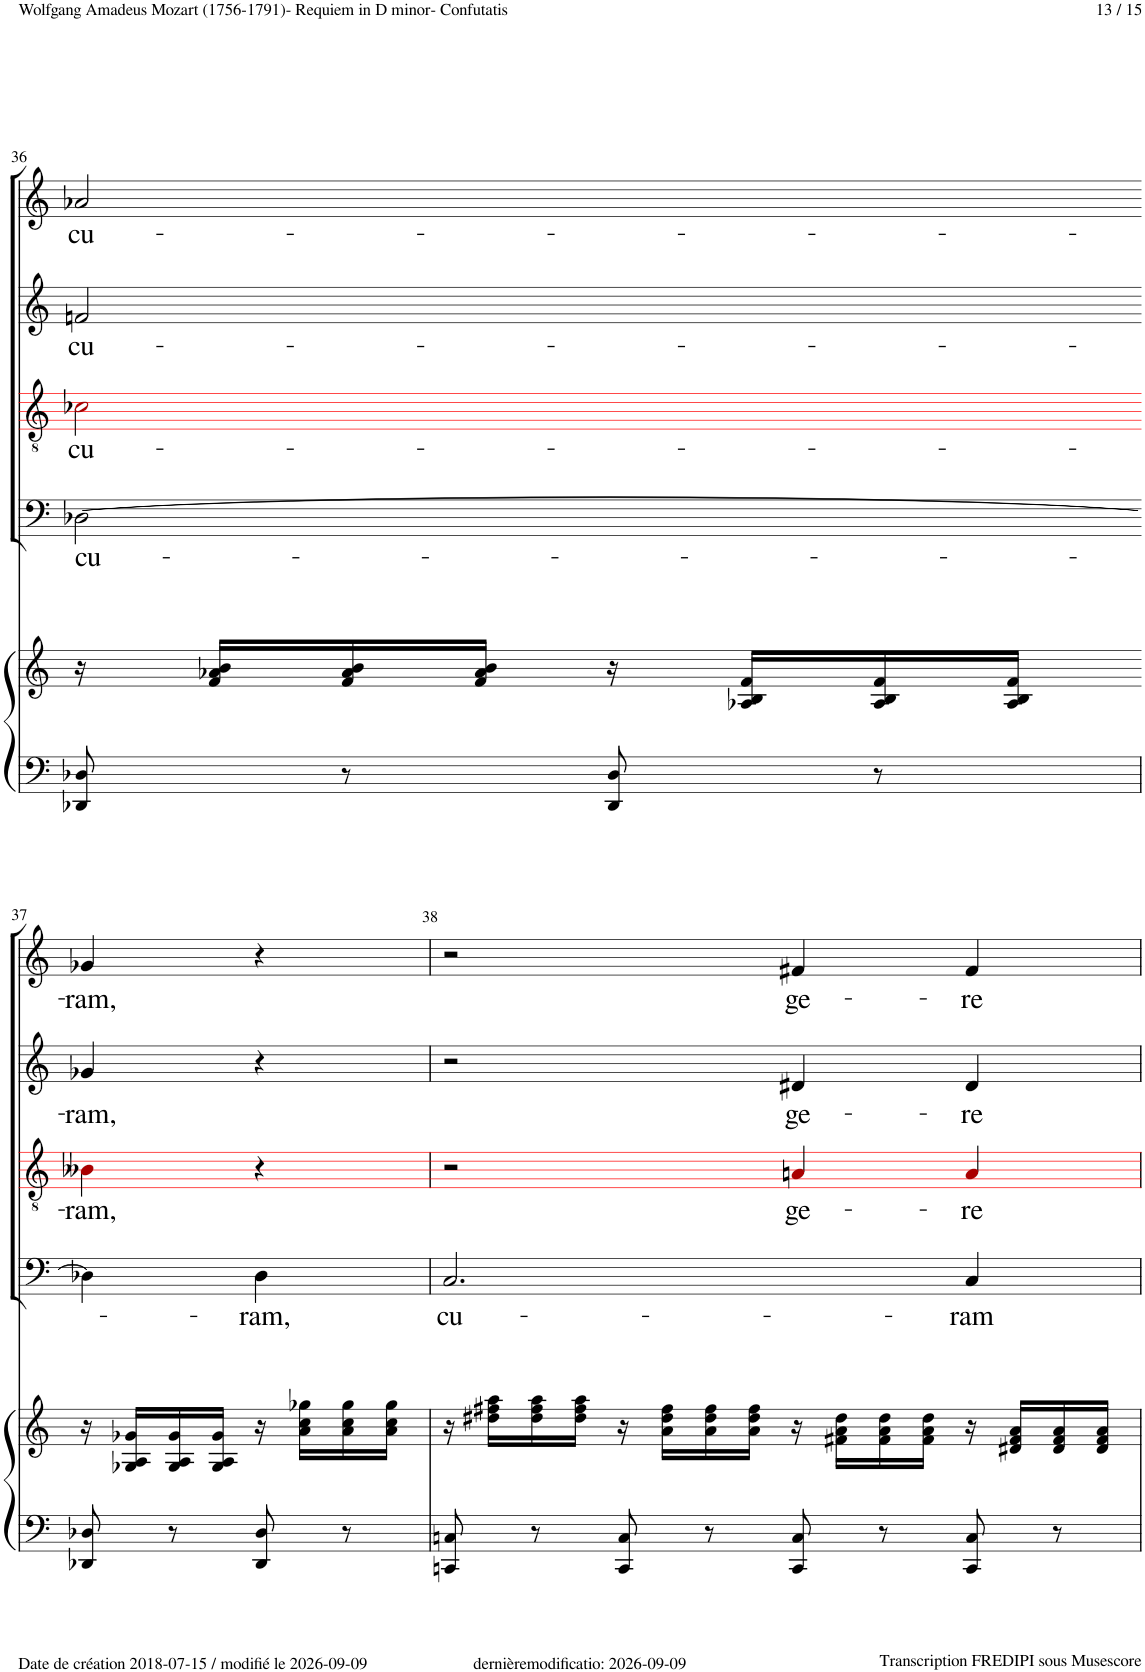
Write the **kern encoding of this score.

**kern	**kern	**kern	**text	**kern	**text	**kern	**text	**kern	**text
*part5	*part5	*part4	*part4	*part3	*part3	*part2	*part2	*part1	*part1
*staff6	*staff5	*staff4	*staff4	*staff3	*staff3	*staff2	*staff2	*staff1	*staff1
*I"Piano	*	*I"Bass	*	*I"Tenor	*	*I"Alto	*	*I"Soprano	*
*I'Pno	*	*	*	*	*	*	*	*	*
!!LO:PB:g=z
*clefF4	*clefG2	*clefF4	*	*clefGv2	*	*clefG2	*	*clefG2	*
*	*	*	*	*ITrd8c14	*	*	*	*	*
*k[]	*k[]	*k[]	*	*k[]	*	*k[]	*	*k[]	*
*M4/4	*M4/4	*M4/4	*	*M4/4	*	*M4/4	*	*M4/4	*
*met(c)	*met(c)	*met(c)	*	*met(c)	*	*met(c)	*	*met(c)	*
=36	=36	=36	=36	=36	=36	=36	=36	=36	=36
!	!	!	!LO:LY:b	!	!LO:LY:b	!	!LO:LY:b	!	!LO:LY:b
8DD-X/ 8D-X/	16r	[2D-X!\	cu-	2c-X!i\	cu-	2fn!/	cu-	2a-X!/	cu-
.	16f/ 16a-X/ 16b/LL	.	.	.	.	.	.	.	.
8r	16f/ 16a-/ 16b/	.	.	.	.	.	.	.	.
.	16f/ 16a-/ 16b/JJ	.	.	.	.	.	.	.	.
8DD-/ 8D-/	16r	.	.	.	.	.	.	.	.
.	16A-X/ 16B/ 16f/LL	.	.	.	.	.	.	.	.
8r	16A-/ 16B/ 16f/	.	.	.	.	.	.	.	.
.	16A-/ 16B/ 16f/JJ	.	.	.	.	.	.	.	.
!!LO:LB:g=z
=37-	=37-	=37-	=37-	=37-	=37-	=37-	=37-	=37-	=37-
!	!	!	!	!	!LO:LY:b	!	!LO:LY:b	!	!LO:LY:b
8DD-X/ 8D-X/	16r	4D-X\]	.	4B--X!i\	-ram,	4g-X!/	-ram,	4g-X!/	-ram,
.	16G-X/ 16A/ 16g-X/LL	.	.	.	.	.	.	.	.
8r	16G-/ 16A/ 16g-/	.	.	.	.	.	.	.	.
.	16G-/ 16A/ 16g-/JJ	.	.	.	.	.	.	.	.
!	!	!	!LO:LY:b	!	!	!	!	!	!
8DD-/ 8D-/	16r	4D-'~!\	-ram,	4r	.	4r	.	4r	.
.	16a\ 16cc\ 16gg-X\LL	.	.	.	.	.	.	.	.
8r	16a\ 16cc\ 16gg-\	.	.	.	.	.	.	.	.
.	16a\ 16cc\ 16gg-\JJ	.	.	.	.	.	.	.	.
=38	=38	=38	=38	=38	=38	=38	=38	=38	=38
!	!	!	!LO:LY:b	!	!	!	!	!	!
8CCn/ 8Cn/	16r	2.C!/	cu-	2r	.	2r	.	2r	.
.	16dd#X\ 16ff#X\ 16aa\LL	.	.	.	.	.	.	.	.
8r	16dd#\ 16ff#\ 16aa\	.	.	.	.	.	.	.	.
.	16dd#\ 16ff#\ 16aa\JJ	.	.	.	.	.	.	.	.
8CC/ 8C/	16r	.	.	.	.	.	.	.	.
.	16a\ 16dd#\ 16ff#\LL	.	.	.	.	.	.	.	.
8r	16a\ 16dd#\ 16ff#\	.	.	.	.	.	.	.	.
.	16a\ 16dd#\ 16ff#\JJ	.	.	.	.	.	.	.	.
!	!	!	!	!	!LO:LY:b	!	!LO:LY:b	!	!LO:LY:b
8CC/ 8C/	16r	.	.	4An!i/	ge-	4d#X!/	ge-	4f#X!/	ge-
.	16f#X\ 16a\ 16dd#\LL	.	.	.	.	.	.	.	.
8r	16f#\ 16a\ 16dd#\	.	.	.	.	.	.	.	.
.	16f#\ 16a\ 16dd#\JJ	.	.	.	.	.	.	.	.
!	!	!	!LO:LY:b	!	!LO:LY:b	!	!LO:LY:b	!	!LO:LY:b
8CC/ 8C/	16r	4C!/	-ram	4A!i/	-re	4d#!/	-re	4f#!/	-re
.	16d#X/ 16f#/ 16a/LL	.	.	.	.	.	.	.	.
8r	16d#/ 16f#/ 16a/	.	.	.	.	.	.	.	.
.	16d#/ 16f#/ 16a/JJ	.	.	.	.	.	.	.	.
=	=	=	=	=	=	=	=	=	=
*-	*-	*-	*-	*-	*-	*-	*-	*-	*-
